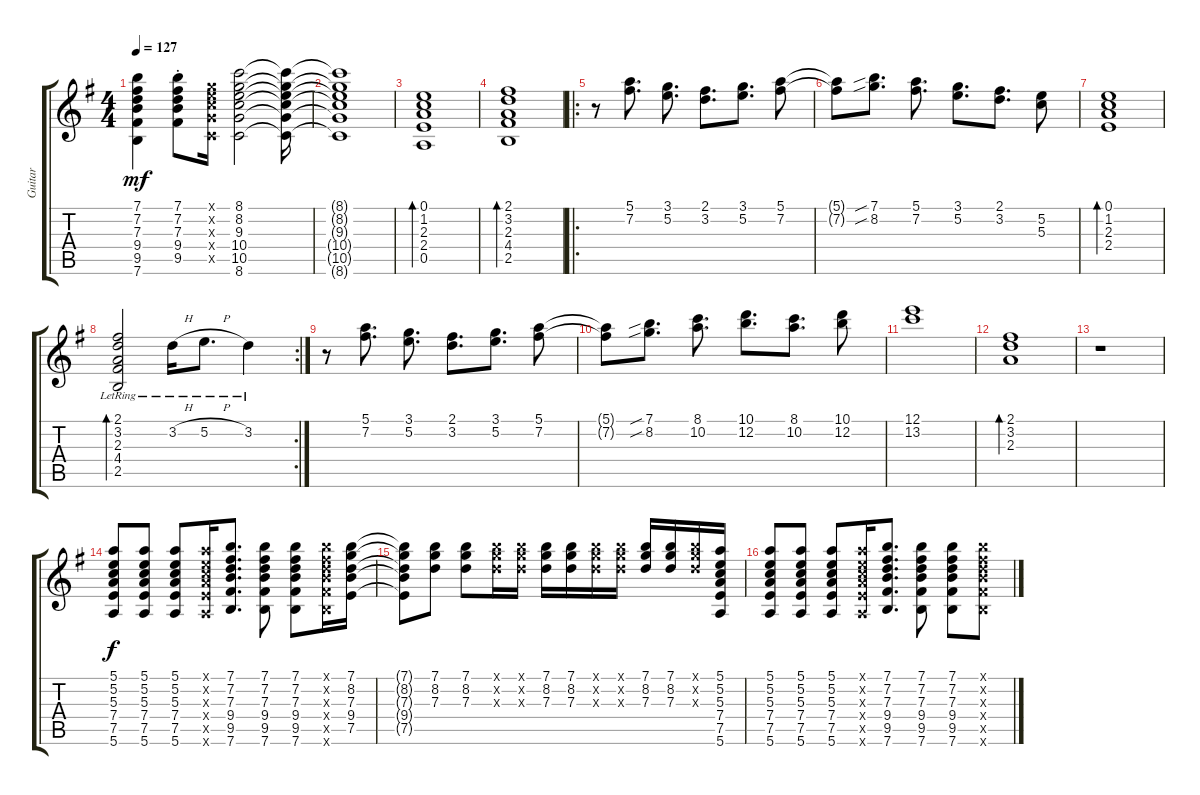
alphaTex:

\track ("Guitar" "Guitar") {instrument acousticguitarsteel}
\staff {score tabs}
\tuning (E4 B3 G3 D3 A2 E2) {hide}
\ts (4 4)
\tempo 127
\clef g2
\ks g
(7.1 7.2 7.3 9.4 9.5 7.6).4{dy mf} (7.1{st} 7.2{st} 7.3{st} 9.4{st} 9.5{st}).8 (3.1{x} 5.2{x} 5.3{x} 5.4{x} 3.5{x}).16 (8.1 8.2 9.3 10.4 10.5 8.6).2 (8.1{t} 8.2{t} 9.3{t} 10.4{t} 10.5{t} 8.6{t}).16 |
(8.1{t} 8.2{t} 9.3{t} 10.4{t} 10.5{t} 8.6{t}).1 |
(0.1 1.2 2.3 2.4 0.5).1{bd 30} |
(2.1 3.2 2.3 4.4 2.5).1{bd 30} |
\ro
r.8 (5.1 7.2).8{d} (3.1 5.2).8{d} (2.1 3.2).8{d} (3.1 5.2).8{d} (5.1 7.2).8 |
(5.1{t} 7.2{t}).8 (7.1{sib} 8.2{sib}).8{d} (5.1 7.2).8{d} (3.1 5.2).8{d} (2.1 3.2).8{d} (5.2 5.3).8 |
(0.1 1.2 2.3 2.4).1{bd 30} |
\rc 2
(2.1{lr} 3.2{lr} 2.3{lr} 4.4{lr} 2.5{lr}).2{bd 30} 3.2{h lr}.16 5.2{h lr}.8{d} 3.2{lr}.4 |
r.8 (5.1 7.2).8{d} (3.1 5.2).8{d} (2.1 3.2).8{d} (3.1 5.2).8{d} (5.1 7.2).8 |
(5.1{t} 7.2{t}).8 (7.1{sib} 8.2{sib}).8{d} (8.1 10.2).8{d} (10.1 12.2).8{d} (8.1 10.2).8{d} (10.1 12.2).8 |
(12.1 13.2).1 |
(2.1 3.2 2.3).1{bd 30} |
r.1 |
(5.1 5.2 5.3 7.4 7.5 5.6).8{dy f} (5.1 5.2 5.3 7.4 7.5 5.6).8 (5.1 5.2 5.3 7.4 7.5 5.6).8 (5.1{x} 5.2{x} 5.3{x} 7.4{x} 7.5{x} 5.6{x}).16 (7.1 7.2 7.3 9.4 9.5 7.6).8{d} (7.1 7.2 7.3 9.4 9.5 7.6).8 (7.1 7.2 7.3 9.4 9.5 7.6).8 (7.1{x} 7.2{x} 7.3{x} 9.4{x} 9.5{x} 7.6{x}).16 (7.1 8.2 7.3 9.4 7.5).16 |
(7.1{t} 8.2{t} 7.3{t} 9.4{t} 7.5{t}).8 (7.1 8.2 7.3).8 (7.1 8.2 7.3).8 (7.1{x} 8.2{x} 7.3{x}).16 (7.1{x} 8.2{x} 7.3{x}).16 (7.1 8.2 7.3).16 (7.1 8.2 7.3).16 (7.1{x} 8.2{x} 7.3{x}).16 (7.1{x} 8.2{x} 7.3{x}).16 (7.1 8.2 7.3).16 (7.1 8.2 7.3).16 (7.1{x} 8.2{x} 7.3{x}).16 (5.1 5.2 5.3 7.4 7.5 5.6).16 |
(5.1 5.2 5.3 7.4 7.5 5.6).8 (5.1 5.2 5.3 7.4 7.5 5.6).8 (5.1 5.2 5.3 7.4 7.5 5.6).8 (5.1{x} 5.2{x} 5.3{x} 7.4{x} 7.5{x} 5.6{x}).16 (7.1 7.2 7.3 9.4 9.5 7.6).8{d} (7.1 7.2 7.3 9.4 9.5 7.6).8 (7.1 7.2 7.3 9.4 9.5 7.6).8 (7.1{x} 7.2{x} 7.3{x} 9.4{x} 9.5{x} 7.6{x}).8
